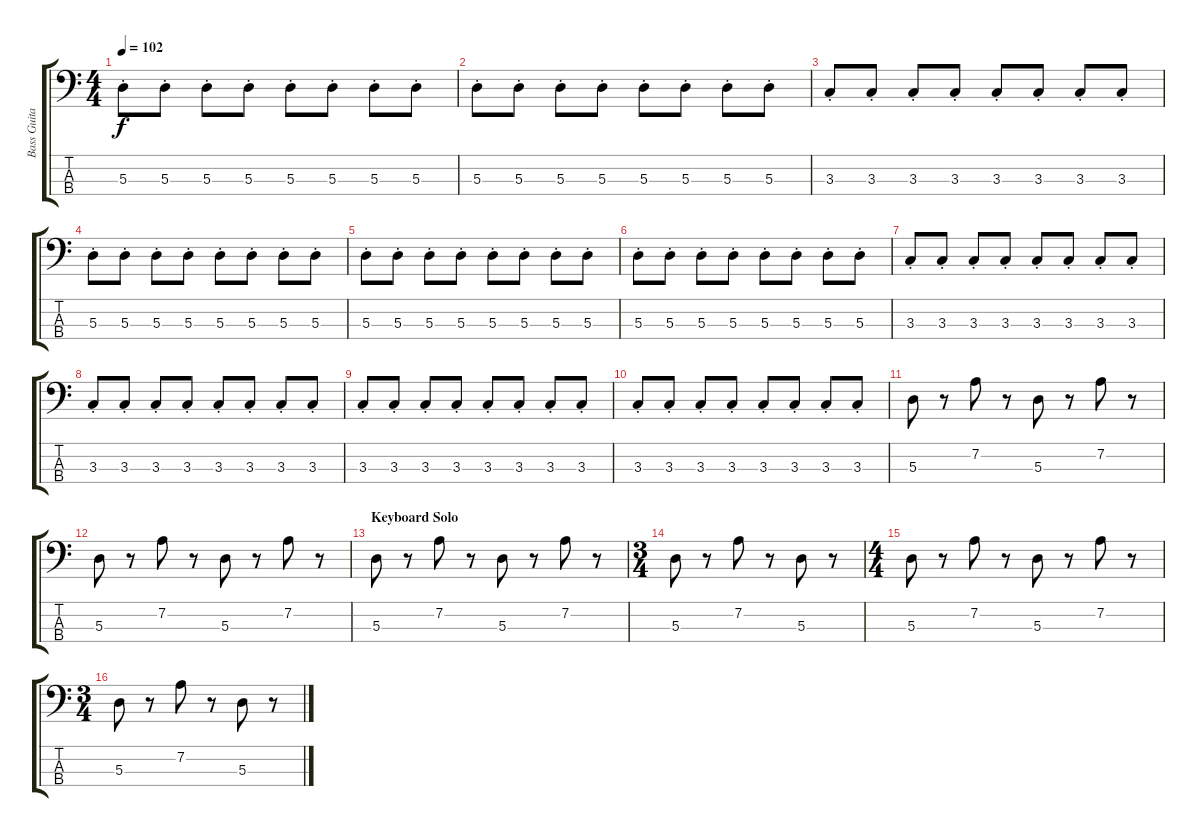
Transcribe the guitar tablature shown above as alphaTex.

\track ("Bass Guitar" "Bass Guita") {instrument electricbassfinger}
\staff {score tabs}
\tuning (G2 D2 A1 E1) {hide}
\ts (4 4)
\tempo 102
\clef f4
\ks c
5.3{st}.8{dy f} 5.3{st}.8 5.3{st}.8 5.3{st}.8 5.3{st}.8 5.3{st}.8 5.3{st}.8 5.3{st}.8 |
5.3{st}.8 5.3{st}.8 5.3{st}.8 5.3{st}.8 5.3{st}.8 5.3{st}.8 5.3{st}.8 5.3{st}.8 |
3.3{st}.8 3.3{st}.8 3.3{st}.8 3.3{st}.8 3.3{st}.8 3.3{st}.8 3.3{st}.8 3.3{st}.8 |
5.3{st}.8 5.3{st}.8 5.3{st}.8 5.3{st}.8 5.3{st}.8 5.3{st}.8 5.3{st}.8 5.3{st}.8 |
5.3{st}.8 5.3{st}.8 5.3{st}.8 5.3{st}.8 5.3{st}.8 5.3{st}.8 5.3{st}.8 5.3{st}.8 |
5.3{st}.8 5.3{st}.8 5.3{st}.8 5.3{st}.8 5.3{st}.8 5.3{st}.8 5.3{st}.8 5.3{st}.8 |
3.3{st}.8 3.3{st}.8 3.3{st}.8 3.3{st}.8 3.3{st}.8 3.3{st}.8 3.3{st}.8 3.3{st}.8 |
3.3{st}.8 3.3{st}.8 3.3{st}.8 3.3{st}.8 3.3{st}.8 3.3{st}.8 3.3{st}.8 3.3{st}.8 |
3.3{st}.8 3.3{st}.8 3.3{st}.8 3.3{st}.8 3.3{st}.8 3.3{st}.8 3.3{st}.8 3.3{st}.8 |
3.3{st}.8 3.3{st}.8 3.3{st}.8 3.3{st}.8 3.3{st}.8 3.3{st}.8 3.3{st}.8 3.3{st}.8 |
5.3.8 r.8 7.2.8 r.8 5.3.8 r.8 7.2.8 r.8 |
5.3.8 r.8 7.2.8 r.8 5.3.8 r.8 7.2.8 r.8 |
\section ("" "Keyboard Solo")
5.3.8 r.8 7.2.8 r.8 5.3.8 r.8 7.2.8 r.8 |
\ts (3 4)
5.3.8 r.8 7.2.8 r.8 5.3.8 r.8 |
\ts (4 4)
5.3.8 r.8 7.2.8 r.8 5.3.8 r.8 7.2.8 r.8 |
\ts (3 4)
5.3.8 r.8 7.2.8 r.8 5.3.8 r.8
